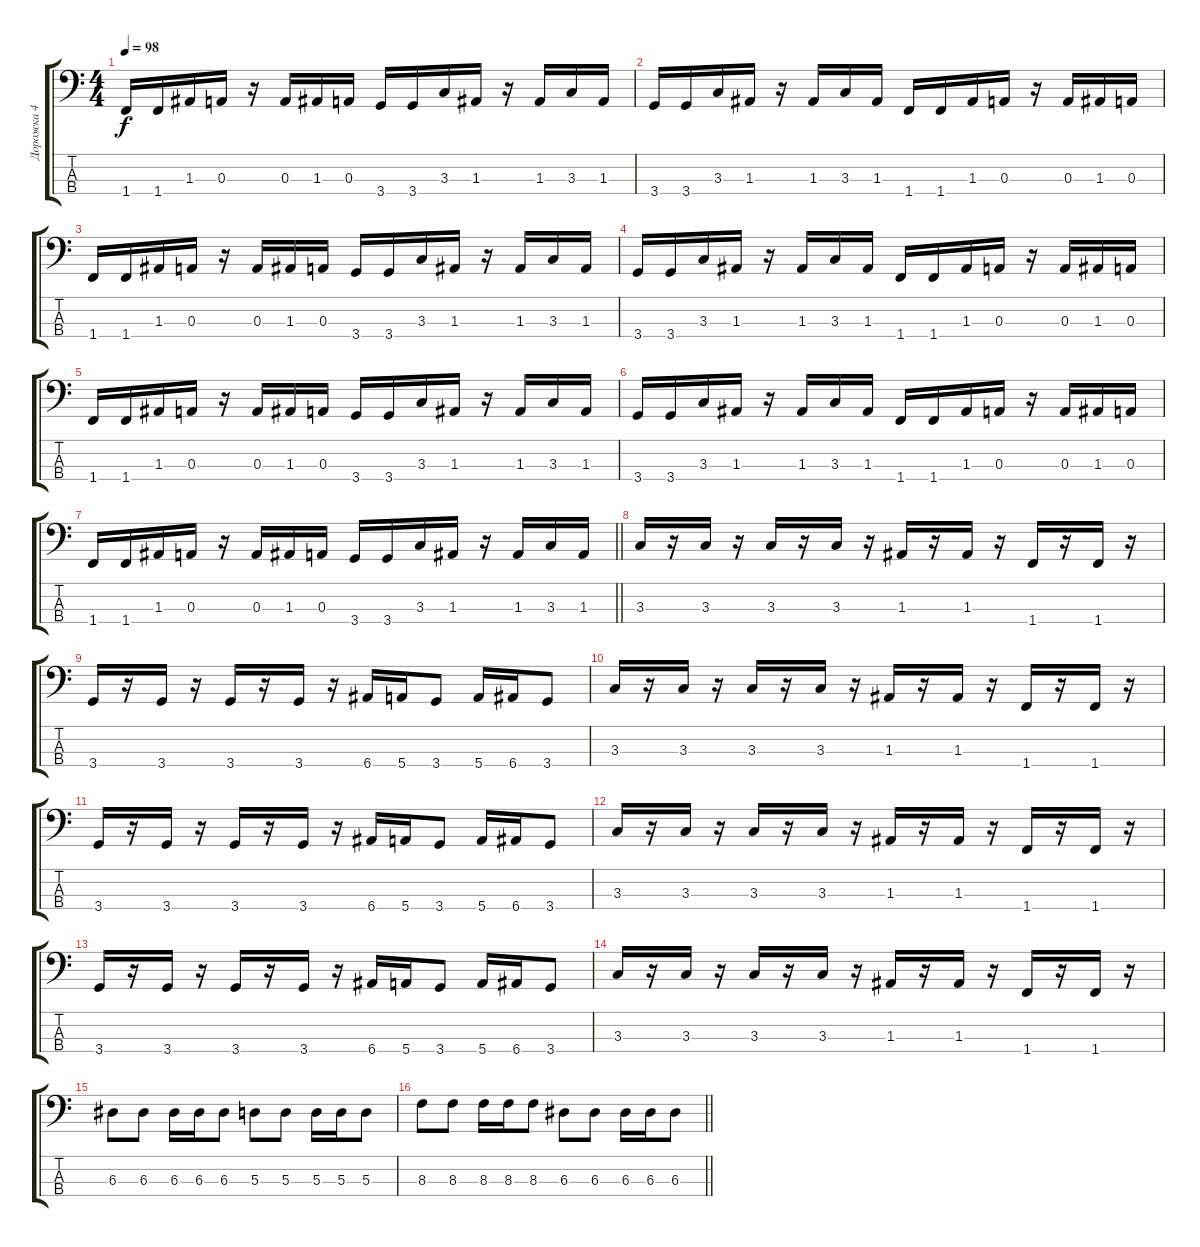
\track ("Дорожка 4" "Дорожка 4") {instrument electricbasspick}
\staff {score tabs}
\tuning (G2 D2 A1 E1) {hide}
\ts (4 4)
\tempo 98
\clef f4
\ks c
1.4.16{dy f} 1.4.16 1.3.16 0.3.16 r.16 0.3.16 1.3.16 0.3.16 3.4.16 3.4.16 3.3.16 1.3.16 r.16 1.3.16 3.3.16 1.3.16 |
3.4.16 3.4.16 3.3.16 1.3.16 r.16 1.3.16 3.3.16 1.3.16 1.4.16 1.4.16 1.3.16 0.3.16 r.16 0.3.16 1.3.16 0.3.16 |
1.4.16 1.4.16 1.3.16 0.3.16 r.16 0.3.16 1.3.16 0.3.16 3.4.16 3.4.16 3.3.16 1.3.16 r.16 1.3.16 3.3.16 1.3.16 |
3.4.16 3.4.16 3.3.16 1.3.16 r.16 1.3.16 3.3.16 1.3.16 1.4.16 1.4.16 1.3.16 0.3.16 r.16 0.3.16 1.3.16 0.3.16 |
1.4.16 1.4.16 1.3.16 0.3.16 r.16 0.3.16 1.3.16 0.3.16 3.4.16 3.4.16 3.3.16 1.3.16 r.16 1.3.16 3.3.16 1.3.16 |
3.4.16 3.4.16 3.3.16 1.3.16 r.16 1.3.16 3.3.16 1.3.16 1.4.16 1.4.16 1.3.16 0.3.16 r.16 0.3.16 1.3.16 0.3.16 |
\barLineRight lightlight
1.4.16 1.4.16 1.3.16 0.3.16 r.16 0.3.16 1.3.16 0.3.16 3.4.16 3.4.16 3.3.16 1.3.16 r.16 1.3.16 3.3.16 1.3.16 |
3.3.16 r.16 3.3.16 r.16 3.3.16 r.16 3.3.16 r.16 1.3.16 r.16 1.3.16 r.16 1.4.16 r.16 1.4.16 r.16 |
3.4.16 r.16 3.4.16 r.16 3.4.16 r.16 3.4.16 r.16 6.4.16 5.4.16 3.4.8 5.4.16 6.4.16 3.4.8 |
3.3.16 r.16 3.3.16 r.16 3.3.16 r.16 3.3.16 r.16 1.3.16 r.16 1.3.16 r.16 1.4.16 r.16 1.4.16 r.16 |
3.4.16 r.16 3.4.16 r.16 3.4.16 r.16 3.4.16 r.16 6.4.16 5.4.16 3.4.8 5.4.16 6.4.16 3.4.8 |
3.3.16 r.16 3.3.16 r.16 3.3.16 r.16 3.3.16 r.16 1.3.16 r.16 1.3.16 r.16 1.4.16 r.16 1.4.16 r.16 |
3.4.16 r.16 3.4.16 r.16 3.4.16 r.16 3.4.16 r.16 6.4.16 5.4.16 3.4.8 5.4.16 6.4.16 3.4.8 |
3.3.16 r.16 3.3.16 r.16 3.3.16 r.16 3.3.16 r.16 1.3.16 r.16 1.3.16 r.16 1.4.16 r.16 1.4.16 r.16 |
6.3.8 6.3.8 6.3.16 6.3.16 6.3.8 5.3.8 5.3.8 5.3.16 5.3.16 5.3.8 |
\barLineRight lightlight
8.3.8 8.3.8 8.3.16 8.3.16 8.3.8 6.3.8 6.3.8 6.3.16 6.3.16 6.3.8
